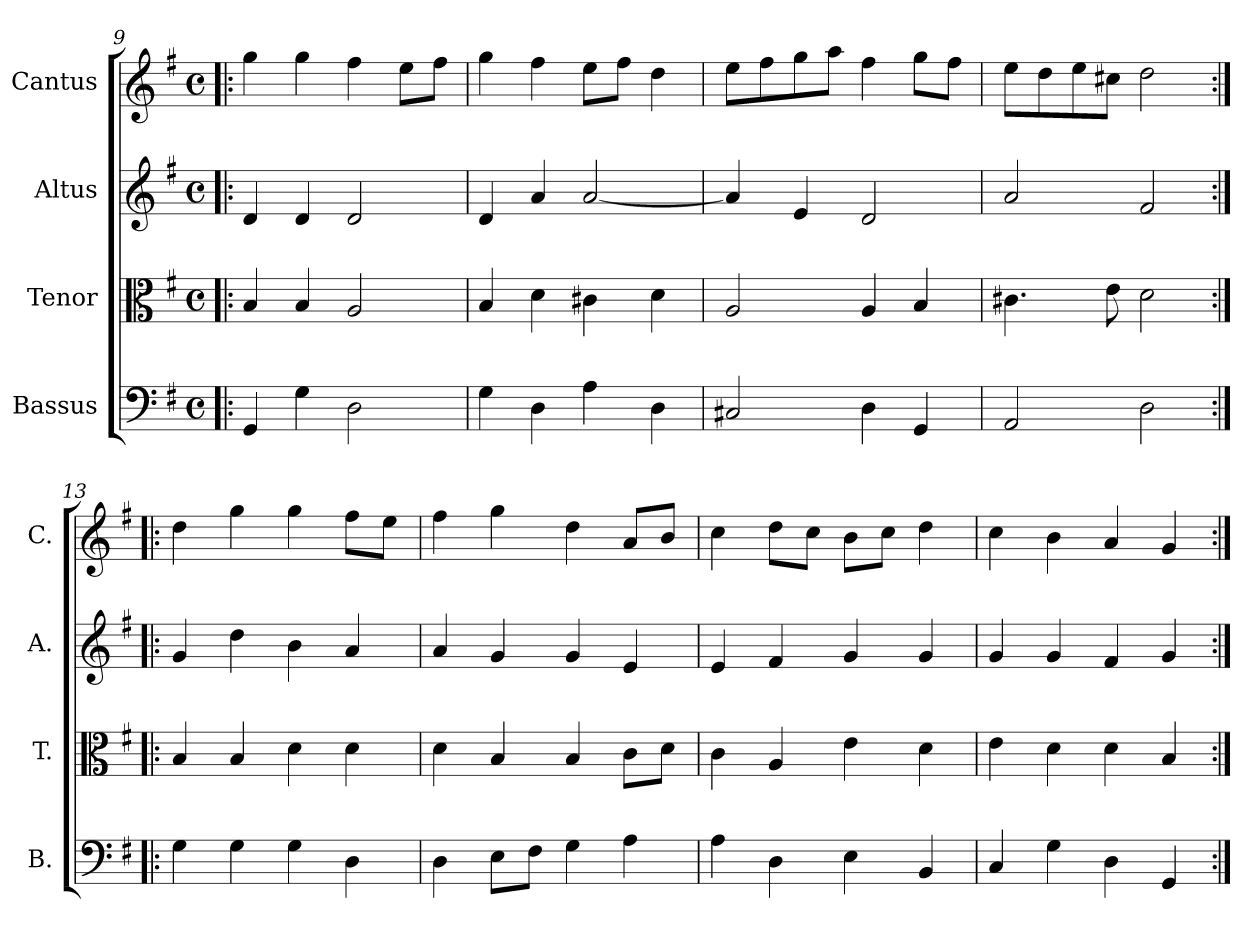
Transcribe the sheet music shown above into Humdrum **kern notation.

**kern	**kern	**kern	**kern
*part4	*part3	*part2	*part1
*staff4	*staff3	*staff2	*staff1
*I"Bassus	*I"Tenor	*I"Altus	*I"Cantus
*I'B.	*I'T.	*I'A.	*I'C.
!!LO:LB:g=z
*clefF4	*clefC3	*clefG2	*clefG2
*k[f#]	*k[f#]	*k[f#]	*k[f#]
*G:	*G:	*G:	*G:
*M4/4	*M4/4	*M4/4	*M4/4
*met(c)	*met(c)	*met(c)	*met(c)
=9!|:	=9!|:	=9!|:	=9!|:
4GG/	4B/	4d/	4gg\
4G\	4B/	4d/	4gg\
2D\	2A/	2d/	4ff#\
.	.	.	8ee\L
.	.	.	8ff#\J
=10	=10	=10	=10
4G\	4B/	4d/	4gg\
4D\	4d\	4a/	4ff#\
4A\	4c#X\	[2a/	8ee\L
.	.	.	8ff#\J
4D\	4d\	.	4dd\
=11	=11	=11	=11
2C#X/	2A/	4a/]	8ee\L
.	.	.	8ff#\
.	.	4e/	8gg\
.	.	.	8aa\J
4D\	4A/	2d/	4ff#\
4GG/	4B/	.	8gg\L
.	.	.	8ff#\J
=12	=12	=12	=12
2AA/	4.c#X\	2a/	8ee\L
.	.	.	8dd\
.	.	.	8ee\
.	8e\	.	8cc#X\J
2D\	2d\	2f#/	2dd\
=13:|!|:	=13:|!|:	=13:|!|:	=13:|!|:
4G\	4B/	4g/	4dd\
4G\	4B/	4dd\	4gg\
4G\	4d\	4b\	4gg\
4D\	4d\	4a/	8ff#\L
.	.	.	8ee\J
=14	=14	=14	=14
4D\	4d\	4a/	4ff#\
8E\L	4B/	4g/	4gg\
8F#\J	.	.	.
4G\	4B/	4g/	4dd\
4A\	8c\L	4e/	8a/L
.	8d\J	.	8b/J
=15	=15	=15	=15
4A\	4c\	4e/	4cc\
4D\	4A/	4f#/	8dd\L
.	.	.	8cc\J
4E\	4e\	4g/	8b\L
.	.	.	8cc\J
4BB/	4d\	4g/	4dd\
=16	=16	=16	=16
4C/	4e\	4g/	4cc\
4G\	4d\	4g/	4b\
4D\	4d\	4f#/	4a/
4GG/	4B/	4g/	4g/
=:|!	=:|!	=:|!	=:|!
*-	*-	*-	*-
